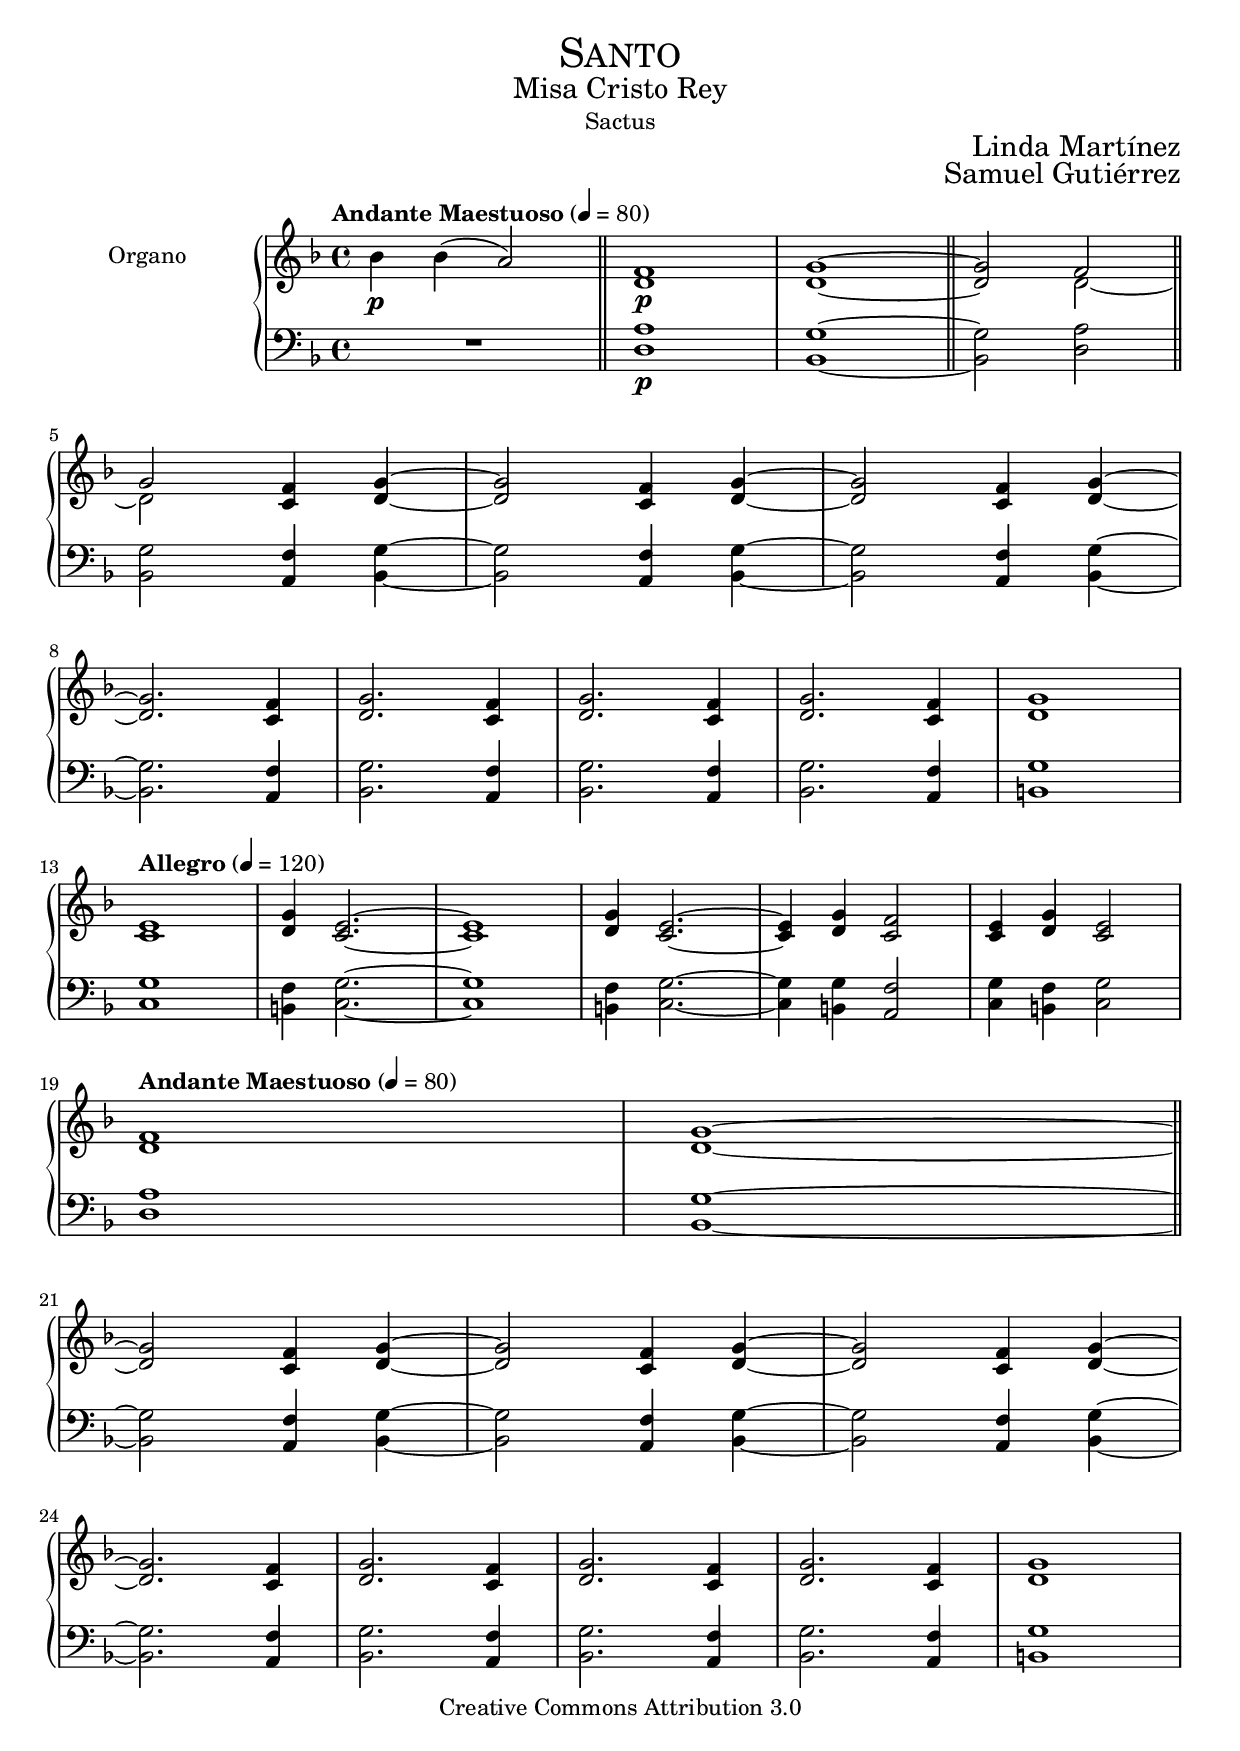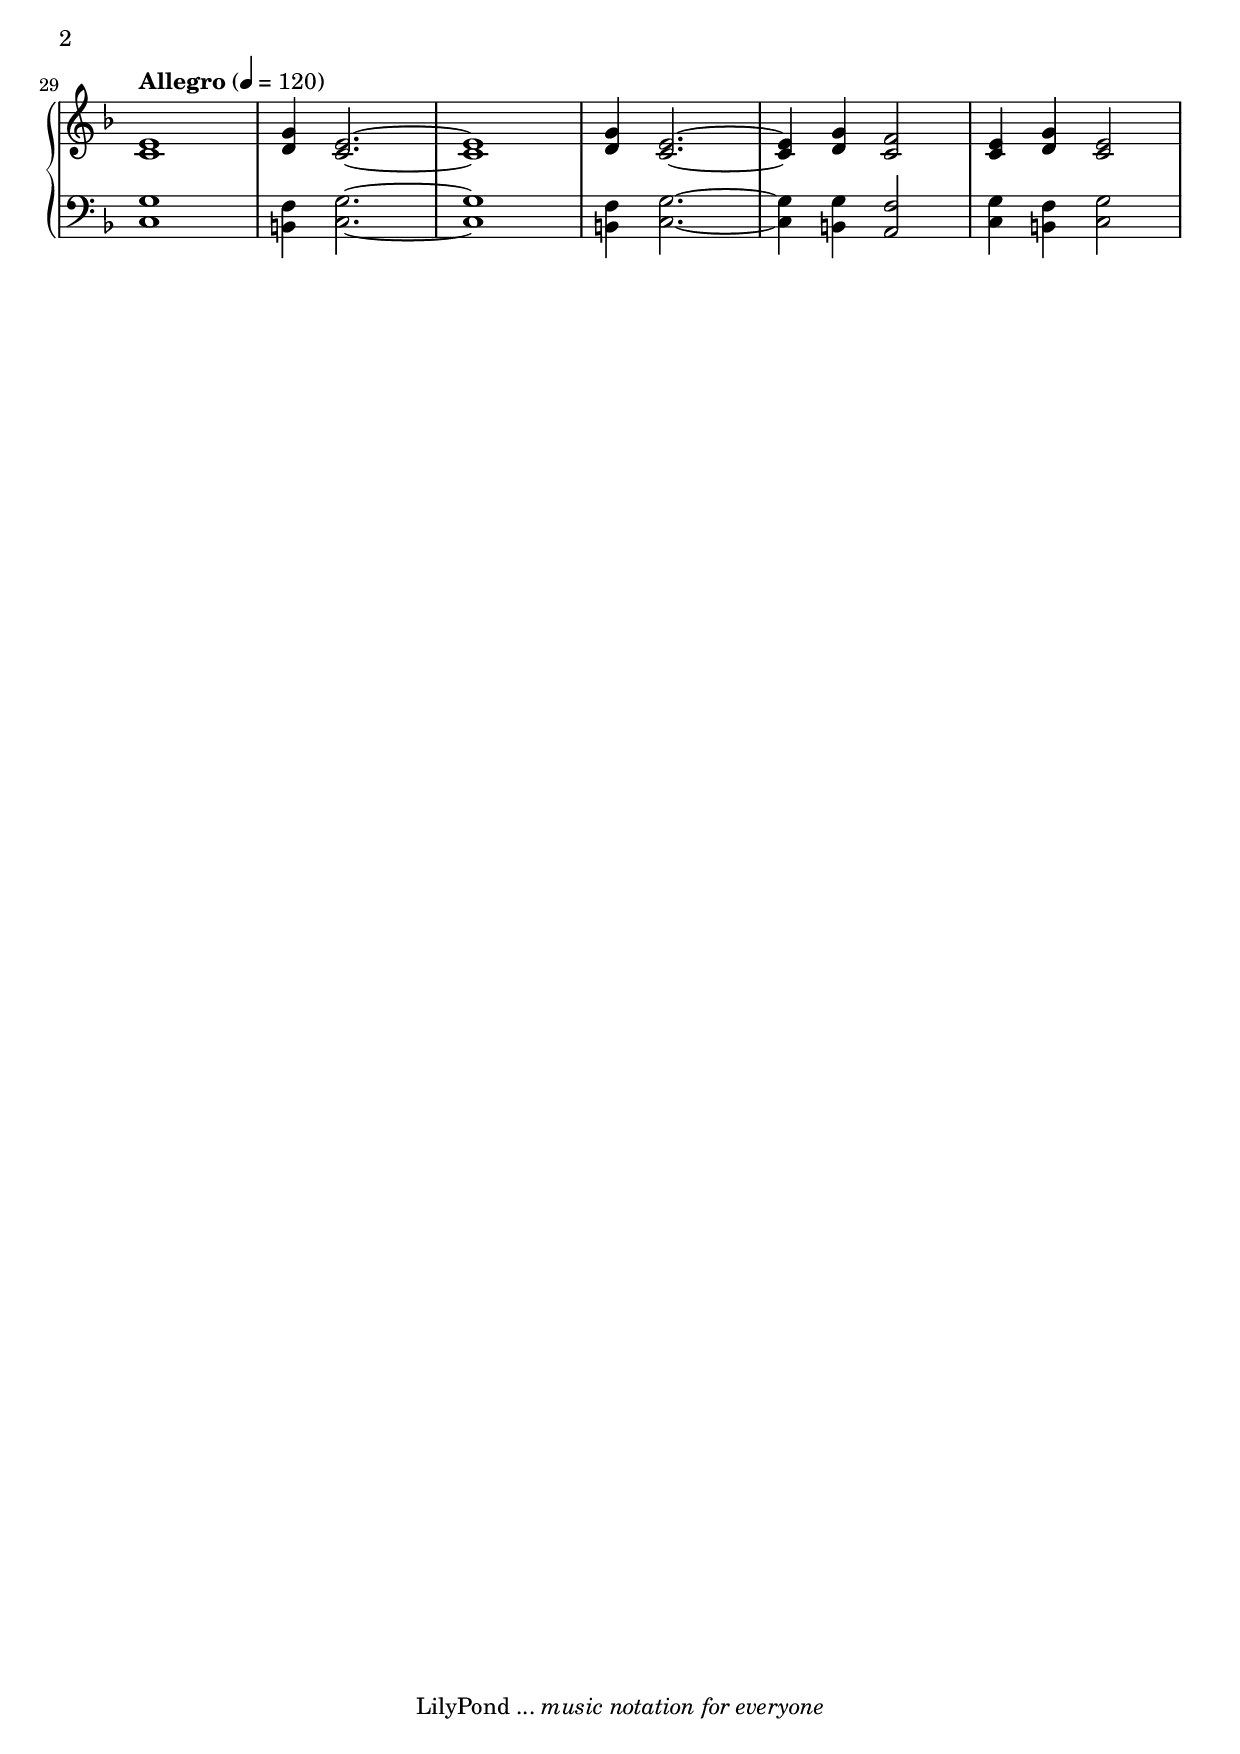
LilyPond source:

% ****************************************************************
%	Santo - Melodia a modo del renacimiento
%   	Texto y musica con acompañamiento
%	by serach.sam@
% ****************************************************************
\language "espanol"
\version "2.19.82"

%#(set-global-staff-size 16.4)

% --- Cabecera
\markup { \fill-line { \center-column { \fontsize #5 \smallCaps "Santo" \fontsize #2 "Misa Cristo Rey" "Sactus" } } }
\markup { \fill-line { " " \center-column { \fontsize #2 "Linda Martínez" } } }
\markup { \fill-line { " " \center-column { \fontsize #2 "Samuel Gutiérrez" } } }
\header {
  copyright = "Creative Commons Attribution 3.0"
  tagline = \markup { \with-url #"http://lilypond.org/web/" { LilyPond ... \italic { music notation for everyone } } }
  breakbefore = ##t
}

% --- Musica

% --- invocacion

% --- Parametro globales
global = {
  \tempo "Andante Maestuoso" 4 = 80
  \key re \minor
  \time 4/4
  \skip 1*12
  \tempo "Allegro" 4 = 120
  \skip 1*6
  \tempo "Andante Maestuoso" 4 = 80
  \skip 1*10
  \tempo "Allegro" 4 = 120
  \skip 1*6
}

NotesSop = \relative do'' {
  sib4\p sib( la2) \bar "||" | fa1 | sol1~ \bar "||" |
  sol2 fa \bar "||" | \break

  sol2 fa4 sol4~ | sol2 fa4 sol4~ | sol2 fa4 sol4~ | \break
  sol2. fa4 | sol2. fa4 | sol2. fa4 | sol2. fa4 | sol1 | \break
  mi1 | sol4 mi2.~ | mi1 | sol4 mi2.~ | mi4 sol fa2 | mi4 sol mi2 | \break

  fa1 | sol1~ \bar "||" | \break

  sol2 fa4 sol4~ | sol2 fa4 sol4~ | sol2 fa4 sol4~ | \break
  sol2. fa4 | sol2. fa4 | sol2. fa4 | sol2. fa4 | sol1 | \break
  mi1 | sol4 mi2.~ | mi1 | sol4 mi2.~ | mi4 sol fa2 | mi4 sol mi2 |
}
NotesAlt = \relative do' {
  R1 | re\p | re1~ |
  re2 re~ |

  re2 do4 re~ | re2 do4 re~ | re2 do4 re~ |
  re2. do4 | re2. do4 | re2. do4 | re2. do4 | re1 |
  do1 | re4 do2.~ | do1 | re4 do2.~ | do4 re4 do2 | do4 re do2 |

  re1 | re1~ |

  re2 do4 re~ | re2 do4 re~ | re2 do4 re~ |
  re2. do4 | re2. do4 | re2. do4 | re2. do4 | re1 |
  do1 | re4 do2.~ | do1 | re4 do2.~ | do4 re4 do2 | do4 re do2 |
}
NotesTer = \relative do' {
  R1 | la1\p | sol1~ |
  sol2 la |

  sol2 fa4 sol~ | sol2 fa4 sol~ | sol2 fa4 sol~ |
  sol2. fa4 | sol2. fa4 | sol2. fa4 | sol2. fa4 | sol1 |
  sol1 | fa4 sol2.~ | sol1 | fa4 sol2.~ | sol4 sol fa2 | sol4 fa sol2 |

  la1 | sol1~ |

  sol2 fa4 sol~ | sol2 fa4 sol~ | sol2 fa4 sol~ |
  sol2. fa4 | sol2. fa4 | sol2. fa4 | sol2. fa4 | sol1 |
  sol1 | fa4 sol2.~ | sol1 | fa4 sol2.~ | sol4 sol fa2 | sol4 fa sol2 |
}
NotesBas = \relative do {
  R1 | re1\p | sib1~ |
  sib2 re |

  sib2 la4 sib~ | sib2 la4 sib~ | sib2 la4 sib~ |
  sib2. la4 | sib2. la4 | sib2. la4 | sib2. la4 | si1 |
  do1 | si4 do2.~ | do1 | si4 do2.~ | do4 si la2 | do4 si do2 |

  re1 | sib1~ |

  sib2 la4 sib~ | sib2 la4 sib~ | sib2 la4 sib~ |
  sib2. la4 | sib2. la4 | sib2. la4 | sib2. la4 | si1 |
  do1 | si4 do2.~ | do1 | si4 do2.~ | do4 si la2 | do4 si do2 |
}

\score {
  <<
    \new PianoStaff <<
      \new Staff <<
        \set Staff.instrumentName = #"Organo"
        \set Staff.midiInstrument = #"church organ"
        %\set Staff.midiMaximumVolume = #0.6
        \set Staff.printPartCombineTexts = ##f
        \partcombine
        << \global \NotesSop >>
        << \global \NotesAlt >>
      >>
      \new Staff <<
        \set Staff.midiInstrument = #"church organ"
        %\set Staff.midiMaximumVolume = #0.6
        \clef bass
        \set Staff.printPartCombineTexts = ##f
        \partcombine
        << \global \NotesTer >>
        << \global \NotesBas >>
      >>
    >>
  >>
  \midi { }
  \layout { }
}

% --- Musica
\paper{
  #(set-default-paper-size "letter")
  indent=3.5\cm
  page-breaking = #ly:page-turn-breaking
}
